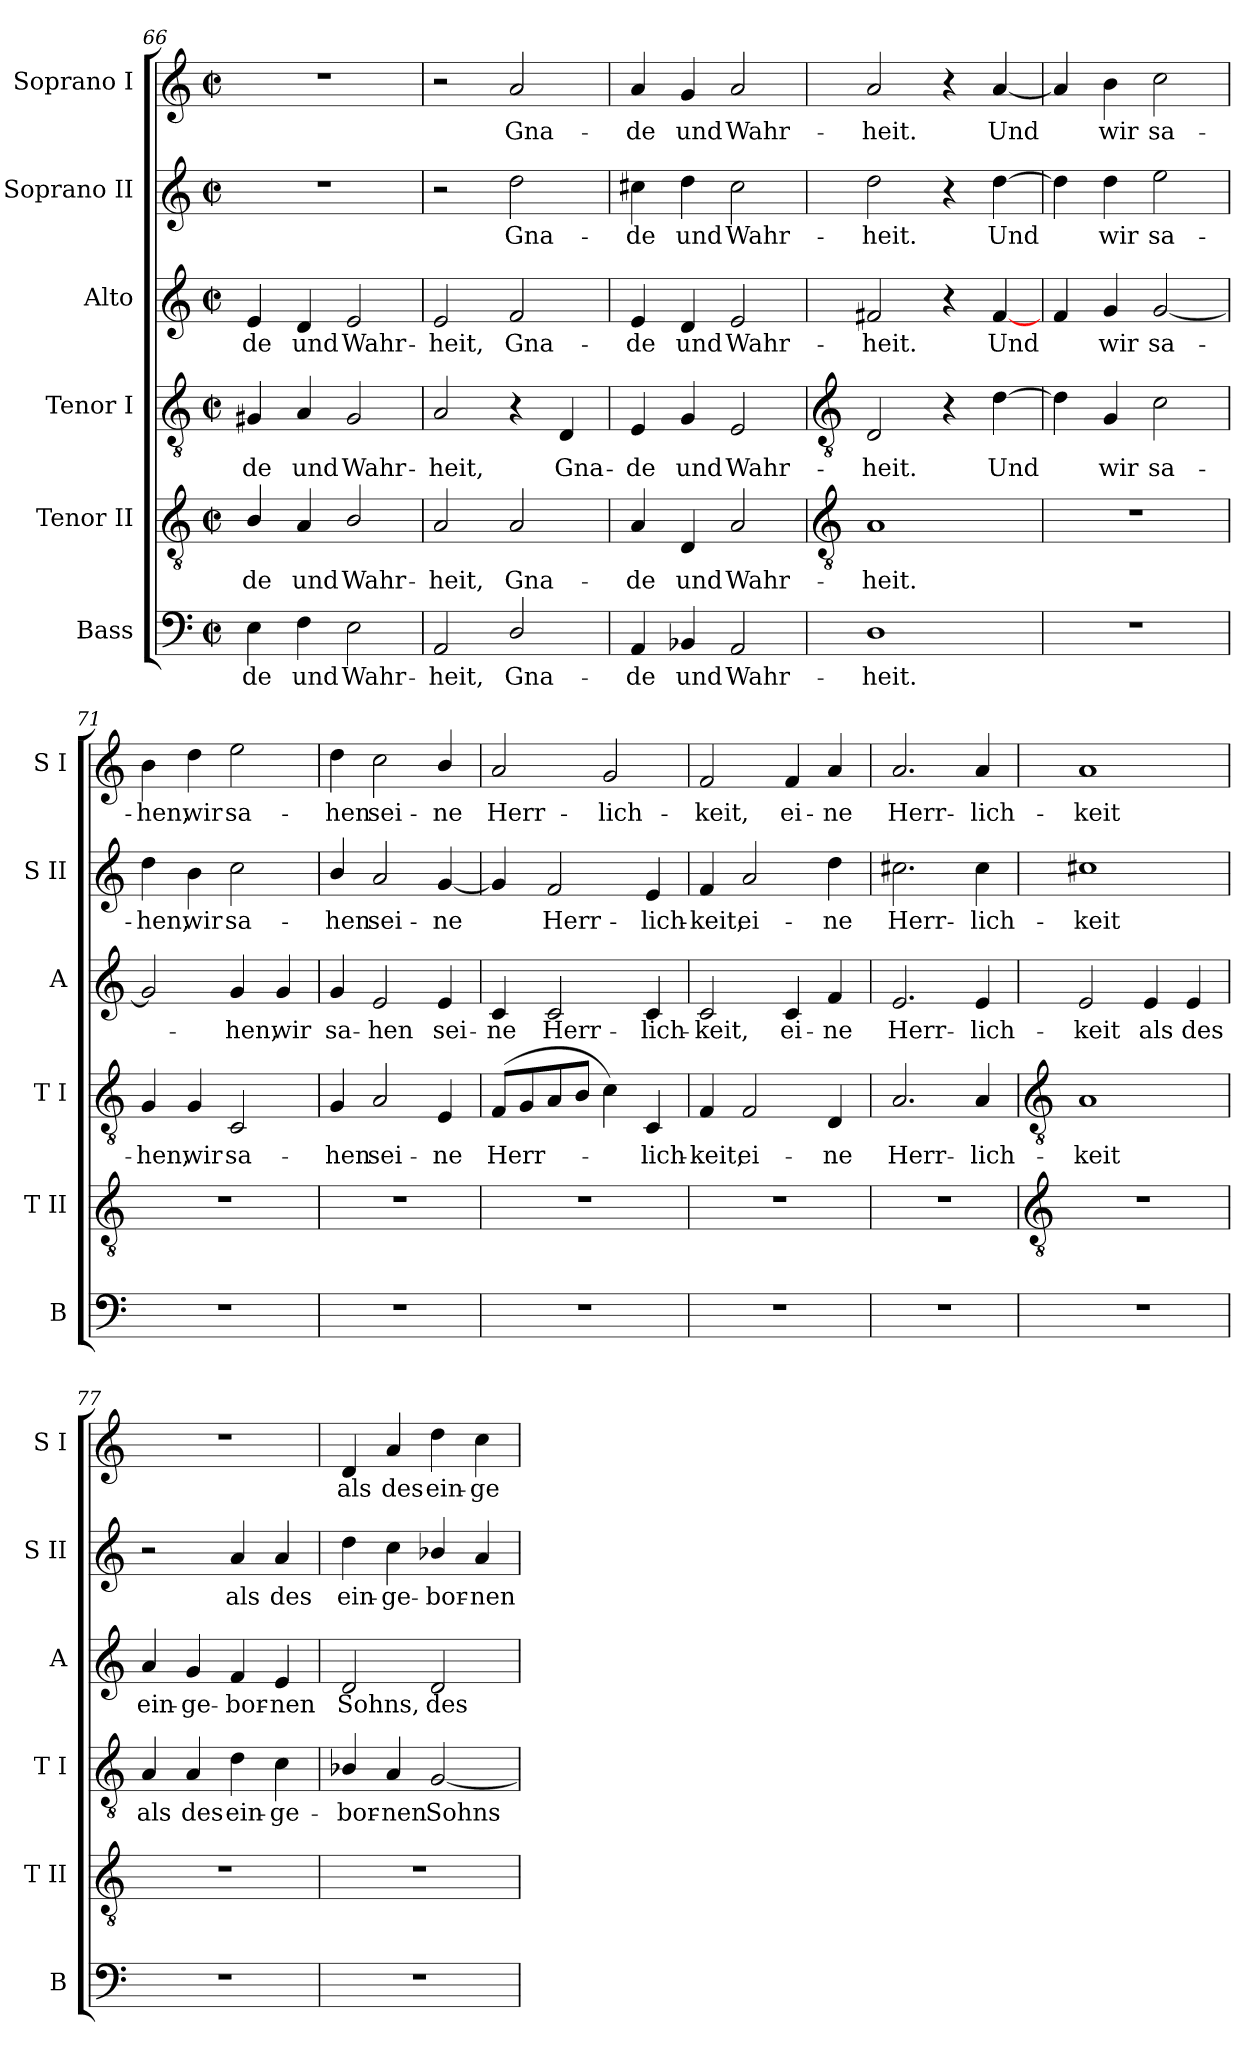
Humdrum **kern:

**kern	**text	**kern	**text	**kern	**text	**kern	**text	**kern	**text	**kern	**text
*part6	*part6	*part5	*part5	*part4	*part4	*part3	*part3	*part2	*part2	*part1	*part1
*staff6	*staff6	*staff5	*staff5	*staff4	*staff4	*staff3	*staff3	*staff2	*staff2	*staff1	*staff1
*I"Bass	*	*I"Tenor II	*	*I"Tenor I	*	*I"Alto	*	*I"Soprano II	*	*I"Soprano I	*
*I'B	*	*I'T II	*	*I'T I	*	*I'A	*	*I'S II	*	*I'S I	*
*clefF4	*	*clefGv2	*	*clefGv2	*	*clefG2	*	*clefG2	*	*clefG2	*
*k[]	*	*k[]	*	*k[]	*	*k[]	*	*k[]	*	*k[]	*
*C:	*	*C:	*	*C:	*	*C:	*	*C:	*	*C:	*
*M2/2	*	*M2/2	*	*M2/2	*	*M2/2	*	*M2/2	*	*M2/2	*
*met(c|)	*	*met(c|)	*	*met(c|)	*	*met(c|)	*	*met(c|)	*	*met(c|)	*
=66	=66	=66	=66	=66	=66	=66	=66	=66	=66	=66	=66
!	!LO:LY:b	!	!LO:LY:b	!	!LO:LY:b	!	!LO:LY:b	!	!	!	!
4E	-de	4B/	-de	4G#X	-de	4e	-de	1r	.	1r	.
!	!LO:LY:b	!	!LO:LY:b	!	!LO:LY:b	!	!LO:LY:b	!	!	!	!
4F	und	4A	und	4A	und	4d	und	.	.	.	.
!	!LO:LY:b	!	!LO:LY:b	!	!LO:LY:b	!	!LO:LY:b	!	!	!	!
2E	Wahr-	2B/	Wahr-	2G#	Wahr-	2e	Wahr-	.	.	.	.
=67	=67	=67	=67	=67	=67	=67	=67	=67	=67	=67	=67
!	!LO:LY:b	!	!LO:LY:b	!	!LO:LY:b	!	!LO:LY:b	!	!	!	!
2AA	-heit,	2A	-heit,	2A	-heit,	2e	-heit,	2r	.	2r	.
!	!LO:LY:b	!	!LO:LY:b	!	!	!	!LO:LY:b	!	!LO:LY:b	!	!LO:LY:b
2D/	Gna-	2A	Gna-	4r	.	2f	Gna-	2dd	Gna-	2a	Gna-
!	!	!	!	!	!LO:LY:b	!	!	!	!	!	!
.	.	.	.	4D	Gna-	.	.	.	.	.	.
=68	=68	=68	=68	=68	=68	=68	=68	=68	=68	=68	=68
!	!LO:LY:b	!	!LO:LY:b	!	!LO:LY:b	!	!LO:LY:b	!	!LO:LY:b	!	!LO:LY:b
4AA	-de	4A	-de	4E	-de	4e	-de	4cc#X	-de	4a	-de
!	!LO:LY:b	!	!LO:LY:b	!	!LO:LY:b	!	!LO:LY:b	!	!LO:LY:b	!	!LO:LY:b
4BB-X	und	4D	und	4G	und	4d	und	4dd	und	4g	und
!	!LO:LY:b	!	!LO:LY:b	!	!LO:LY:b	!	!LO:LY:b	!	!LO:LY:b	!	!LO:LY:b
2AA	Wahr-	2A	Wahr-	2E	Wahr-	2e	Wahr-	2cc#	Wahr-	2a	Wahr-
!!LO:LB:g=z
=69	=69	=69	=69	=69	=69	=69	=69	=69	=69	=69	=69
*	*	*clefGv2	*	*clefGv2	*	*	*	*	*	*	*
!	!LO:LY:b	!	!LO:LY:b	!	!LO:LY:b	!	!LO:LY:b	!	!LO:LY:b	!	!LO:LY:b
1D	-heit.	1A	-heit.	2D	-heit.	2f#X	-heit.	2dd	-heit.	2a	-heit.
.	.	.	.	4r	.	4r	.	4r	.	4r	.
!	!	!	!	!	!LO:LY:b	!	!LO:LY:b	!	!LO:LY:b	!	!LO:LY:b
.	.	.	.	[4d	Und	[4f#	Und	[4dd	Und	[4a	Und
=70	=70	=70	=70	=70	=70	=70	=70	=70	=70	=70	=70
1r	.	1r	.	4d]	.	4f	.	4dd]	.	4a]	.
!	!	!	!	!	!LO:LY:b	!	!LO:LY:b	!	!LO:LY:b	!	!LO:LY:b
.	.	.	.	4G	wir	4g	wir	4dd	wir	4b	wir
!	!	!	!	!	!LO:LY:b	!	!LO:LY:b	!	!LO:LY:b	!	!LO:LY:b
.	.	.	.	2c	sa-	[2g	sa-	2ee	sa-	2cc	sa-
=71	=71	=71	=71	=71	=71	=71	=71	=71	=71	=71	=71
!	!	!	!	!	!LO:LY:b	!	!	!	!LO:LY:b	!	!LO:LY:b
1r	.	1r	.	4G	-hen,	2g]	.	4dd	-hen,	4b	-hen,
!	!	!	!	!	!LO:LY:b	!	!	!	!LO:LY:b	!	!LO:LY:b
.	.	.	.	4G	wir	.	.	4b	wir	4dd	wir
!	!	!	!	!	!LO:LY:b	!	!LO:LY:b	!	!LO:LY:b	!	!LO:LY:b
.	.	.	.	2C	sa-	4g	hen,	2cc	sa-	2ee	sa-
!	!	!	!	!	!	!	!LO:LY:b	!	!	!	!
.	.	.	.	.	.	4g	wir	.	.	.	.
=72	=72	=72	=72	=72	=72	=72	=72	=72	=72	=72	=72
!	!	!	!	!	!LO:LY:b	!	!LO:LY:b	!	!LO:LY:b	!	!LO:LY:b
1r	.	1r	.	4G	-hen	4g	sa-	4b/	-hen	4dd	-hen
!	!	!	!	!	!LO:LY:b	!	!LO:LY:b	!	!LO:LY:b	!	!LO:LY:b
.	.	.	.	2A	sei-	2e	-hen	2a	sei-	2cc	sei-
!	!	!	!	!	!LO:LY:b	!	!LO:LY:b	!	!LO:LY:b	!	!LO:LY:b
.	.	.	.	4E	-ne	4e	sei-	[4g	-ne	4b/	-ne
=73	=73	=73	=73	=73	=73	=73	=73	=73	=73	=73	=73
!	!	!	!	!	!LO:LY:b	!	!LO:LY:b	!	!	!	!LO:LY:b
1r	.	1r	.	(<8FL	Herr-	4c	-ne	4g]	.	2a	Herr-
.	.	.	.	8G	.	.	.	.	.	.	.
!	!	!	!	!	!	!	!LO:LY:b	!	!LO:LY:b	!	!
.	.	.	.	8A	.	2c	Herr-	2f	Herr-	.	.
.	.	.	.	8BJ	.	.	.	.	.	.	.
!	!	!	!	!	!	!	!	!	!	!	!LO:LY:b
.	.	.	.	4c)	.	.	.	.	.	2g	-lich-
!	!	!	!	!	!LO:LY:b	!	!LO:LY:b	!	!LO:LY:b	!	!
.	.	.	.	4C	lich-	4c	-lich-	4e	-lich-	.	.
=74	=74	=74	=74	=74	=74	=74	=74	=74	=74	=74	=74
!	!	!	!	!	!LO:LY:b	!	!LO:LY:b	!	!LO:LY:b	!	!LO:LY:b
1r	.	1r	.	4F	-keit,	2c	-keit,	4f	-keit,	2f	-keit,
!	!	!	!	!	!LO:LY:b	!	!	!	!LO:LY:b	!	!
.	.	.	.	2F	ei-	.	.	2a	ei-	.	.
!	!	!	!	!	!	!	!LO:LY:b	!	!	!	!LO:LY:b
.	.	.	.	.	.	4c	ei-	.	.	4f	ei-
!	!	!	!	!	!LO:LY:b	!	!LO:LY:b	!	!LO:LY:b	!	!LO:LY:b
.	.	.	.	4D	-ne	4f	-ne	4dd	-ne	4a	-ne
=75	=75	=75	=75	=75	=75	=75	=75	=75	=75	=75	=75
!	!	!	!	!	!LO:LY:b	!	!LO:LY:b	!	!LO:LY:b	!	!LO:LY:b
1r	.	1r	.	2.A	Herr-	2.e	Herr-	2.cc#X	Herr-	2.a	Herr-
!	!	!	!	!	!LO:LY:b	!	!LO:LY:b	!	!LO:LY:b	!	!LO:LY:b
.	.	.	.	4A	-lich-	4e	-lich-	4cc#	-lich-	4a	-lich-
!!LO:LB:g=z
=76	=76	=76	=76	=76	=76	=76	=76	=76	=76	=76	=76
*	*	*clefGv2	*	*clefGv2	*	*	*	*	*	*	*
!	!	!	!	!	!LO:LY:b	!	!LO:LY:b	!	!LO:LY:b	!	!LO:LY:b
1r	.	1r	.	1A	-keit	2e	-keit	1cc#X	-keit	1a	-keit
!	!	!	!	!	!	!	!LO:LY:b	!	!	!	!
.	.	.	.	.	.	4e	als	.	.	.	.
!	!	!	!	!	!	!	!LO:LY:b	!	!	!	!
.	.	.	.	.	.	4e	des	.	.	.	.
=77	=77	=77	=77	=77	=77	=77	=77	=77	=77	=77	=77
!	!	!	!	!	!LO:LY:b	!	!LO:LY:b	!	!	!	!
1r	.	1r	.	4A	als	4a	ein-	2r	.	1r	.
!	!	!	!	!	!LO:LY:b	!	!LO:LY:b	!	!	!	!
.	.	.	.	4A	des	4g	-ge-	.	.	.	.
!	!	!	!	!	!LO:LY:b	!	!LO:LY:b	!	!LO:LY:b	!	!
.	.	.	.	4d	ein-	4f	-bor-	4a	als	.	.
!	!	!	!	!	!LO:LY:b	!	!LO:LY:b	!	!LO:LY:b	!	!
.	.	.	.	4c	-ge-	4e	-nen	4a	des	.	.
=78	=78	=78	=78	=78	=78	=78	=78	=78	=78	=78	=78
!	!	!	!	!	!LO:LY:b	!	!LO:LY:b	!	!LO:LY:b	!	!LO:LY:b
1r	.	1r	.	4B-X/	-bor-	2d	Sohns,	4dd	ein-	4d	als
!	!	!	!	!	!LO:LY:b	!	!	!	!LO:LY:b	!	!LO:LY:b
.	.	.	.	4A	-nen	.	.	4cc	-ge-	4a	des
!	!	!	!	!	!LO:LY:b	!	!LO:LY:b	!	!LO:LY:b	!	!LO:LY:b
.	.	.	.	[2G	Sohns	2d	des	4b-X/	-bor-	4dd	ein-
!	!	!	!	!	!	!	!	!	!LO:LY:b	!	!LO:LY:b
.	.	.	.	.	.	.	.	4a	-nen	4cc	-ge-
=	=	=	=	=	=	=	=	=	=	=	=
*-	*-	*-	*-	*-	*-	*-	*-	*-	*-	*-	*-
